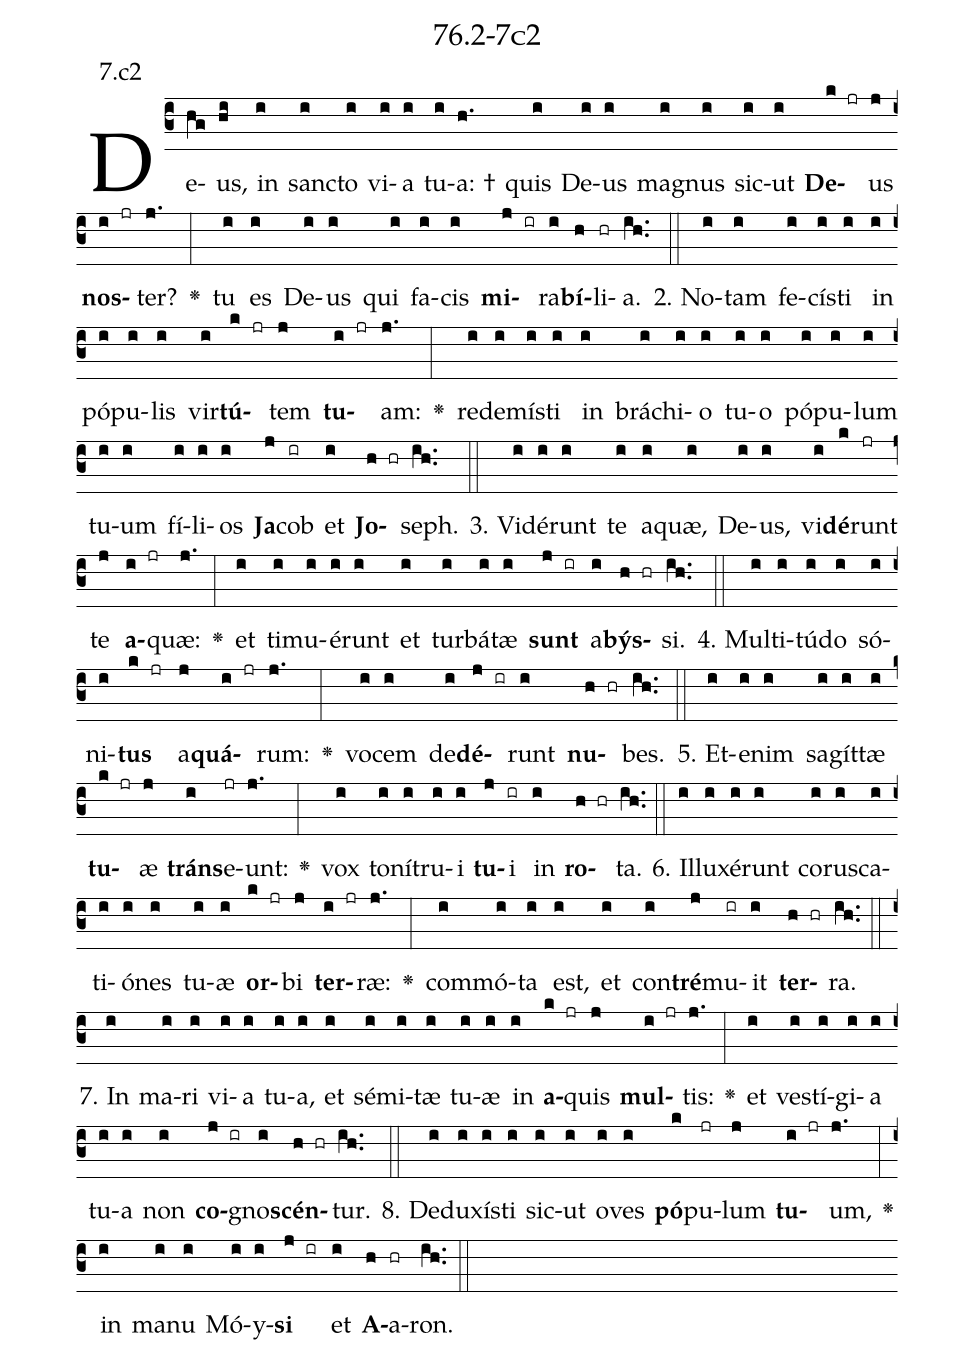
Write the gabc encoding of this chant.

name: 76.2-7c2;
annotation: 7.c2;
%%
(c3)De(hg)us,(hi) in(i) sanc(i)to(i) vi(i)a(i) tu(i)a: †(h.) quis(i) De(i)us(i) ma(i)gnus(i) sic(i)ut(i) <b>De</b>(k jr)us(j) <b>nos</b>(i jr)ter?(j.) <v>\greheightstar</v>(:) tu(i) es(i) De(i)us(i) qui(i) fa(i)cis(i) <b>mi</b>(j ir)ra(i)<b>bí</b>(h)li(hr)a.(ih..) (::)
2. No(i)tam(i) fe(i)cís(i)ti(i) in(i) pó(i)pu(i)lis(i) vir(i)<b>tú</b>(k jr)tem(j) <b>tu</b>(i jr)am:(j.) <v>\greheightstar</v>(:) red(i)e(i)mís(i)ti(i) in(i) brá(i)chi(i)o(i) tu(i)o(i) pó(i)pu(i)lum(i) tu(i)um(i) fí(i)li(i)os(i) <b>Ja</b>(j)cob(ir) et(i) <b>Jo</b>(h hr)seph.(ih..) (::)
3. Vi(i)dé(i)runt(i) te(i) a(i)quæ,(i) De(i)us,(i) vi(i)<b>dé</b>(k)runt(jr) te(j) <b>a</b>(i jr)quæ:(j.) <v>\greheightstar</v>(:) et(i) ti(i)mu(i)é(i)runt(i) et(i) tur(i)bá(i)tæ(i) <b>sunt</b>(j ir) a(i)<b>býs</b>(h hr)si.(ih..) (::)
4. Mul(i)ti(i)tú(i)do(i) só(i)ni(i)<b>tus</b>(k jr) a(j)<b>quá</b>(i jr)rum:(j.) <v>\greheightstar</v>(:) vo(i)cem(i) de(i)<b>dé</b>(j ir)runt(i) <b>nu</b>(h hr)bes.(ih..) (::)
5. Et(i)e(i)nim(i) sa(i)gít(i)tæ(i) <b>tu</b>(k jr)æ(j) <b>tráns</b>(i)e(jr)unt:(j.) <v>\greheightstar</v>(:) vox(i) to(i)ní(i)tru(i)i(i) <b>tu</b>(j)i(ir) in(i) <b>ro</b>(h hr)ta.(ih..) (::)
6. Il(i)lu(i)xé(i)runt(i) co(i)rus(i)ca(i)ti(i)ó(i)nes(i) tu(i)æ(i) <b>or</b>(k jr)bi(j) <b>ter</b>(i jr)ræ:(j.) <v>\greheightstar</v>(:) com(i)mó(i)ta(i) est,(i) et(i) con(i)<b>tré</b>(j)mu(ir)it(i) <b>ter</b>(h hr)ra.(ih..) (::)
7. In(i) ma(i)ri(i) vi(i)a(i) tu(i)a,(i) et(i) sé(i)mi(i)tæ(i) tu(i)æ(i) in(i) <b>a</b>(k jr)quis(j) <b>mul</b>(i jr)tis:(j.) <v>\greheightstar</v>(:) et(i) ves(i)tí(i)gi(i)a(i) tu(i)a(i) non(i) <b>co</b>(j ir)gno(i)<b>scén</b>(h hr)tur.(ih..) (::)
8. De(i)du(i)xís(i)ti(i) sic(i)ut(i) o(i)ves(i) <b>pó</b>(k)pu(jr)lum(j) <b>tu</b>(i jr)um,(j.) <v>\greheightstar</v>(:) in(i) ma(i)nu(i) Mó(i)y(i)<b>si</b>(j ir) et(i) <b>A</b>(h)a(hr)ron.(ih..) (::)
